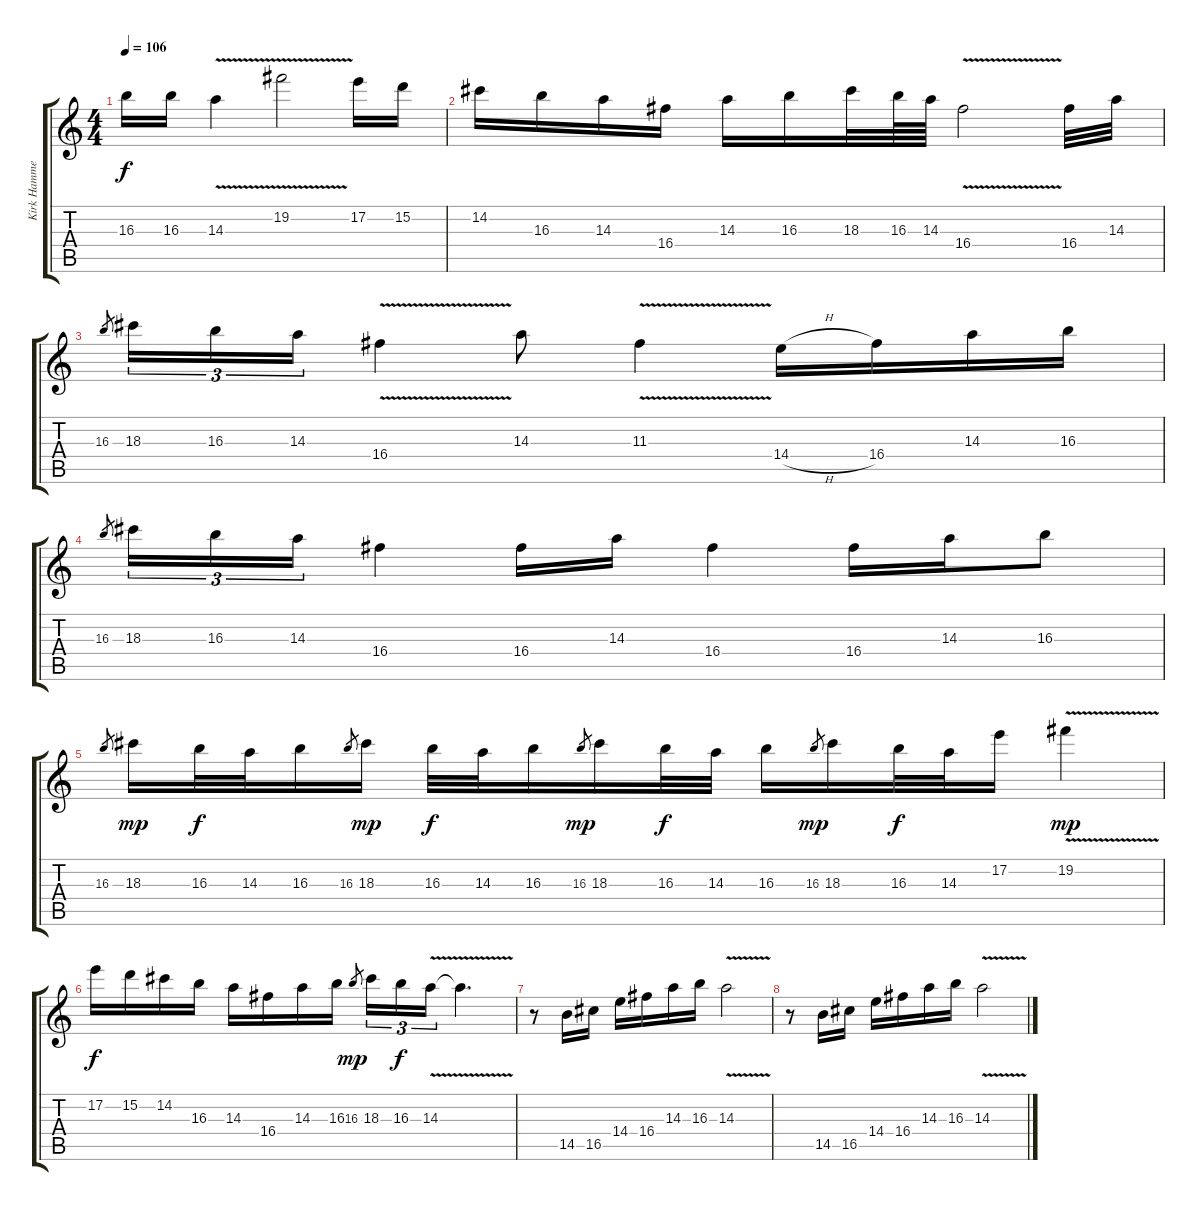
\track ("Kirk Hammett" "Kirk Hamme") {instrument distortionguitar}
\staff {score tabs}
\tuning (E4 B3 G3 D3 A2 E2) {hide}
\ts (4 4)
\tempo 106
\clef g2
\ks c
16.3.16{dy f} 16.3.16 14.3{v}.4 19.2{v}.2 17.2.16 15.2.16 |
14.2.16 16.3.16 14.3.16 16.4.16 14.3.16 16.3.16 18.3.32 16.3.64 14.3.64 16.4{v}.2 16.4.32 14.3.32 |
16.3.8{gr} 18.3.16{tu (3 2)} 16.3.16{tu (3 2)} 14.3.16{tu (3 2)} 16.4{v}.4 14.3.8 11.3{v}.4 14.4{h}.16 16.4.16 14.3.16 16.3.16 |
16.3.8{gr} 18.3.16{tu (3 2)} 16.3.16{tu (3 2)} 14.3.16{tu (3 2)} 16.4.4 16.4.16 14.3.16 16.4.4 16.4.16 14.3.16 16.3.8 |
16.3.8{gr} 18.3.16{dy mp} 16.3.32{dy f} 14.3.32 16.3.16 16.3.8{gr} 18.3.16{dy mp} 16.3.32{dy f} 14.3.32 16.3.16 16.3.8{gr dy mp} 18.3.16 16.3.32{dy f} 14.3.32 16.3.16 16.3.8{gr dy mp} 18.3.16 16.3.32{dy f} 14.3.32 17.2.16 19.2{v}.4{dy mp} |
17.2.16{dy f} 15.2.16 14.2.16 16.3.16 14.3.16 16.4.16 14.3.16 16.3.16 16.3.8{gr dy mp} 18.3.16{tu (3 2)} 16.3.16{tu (3 2) dy f} 14.3{v}.16{tu (3 2)} 14.3{t}.4{d} |
r.8 14.5.16 16.5.16 14.4.16 16.4.16 14.3.16 16.3.16 14.3{v}.2 |
r.8 14.5.16 16.5.16 14.4.16 16.4.16 14.3.16 16.3.16 14.3{v}.2
